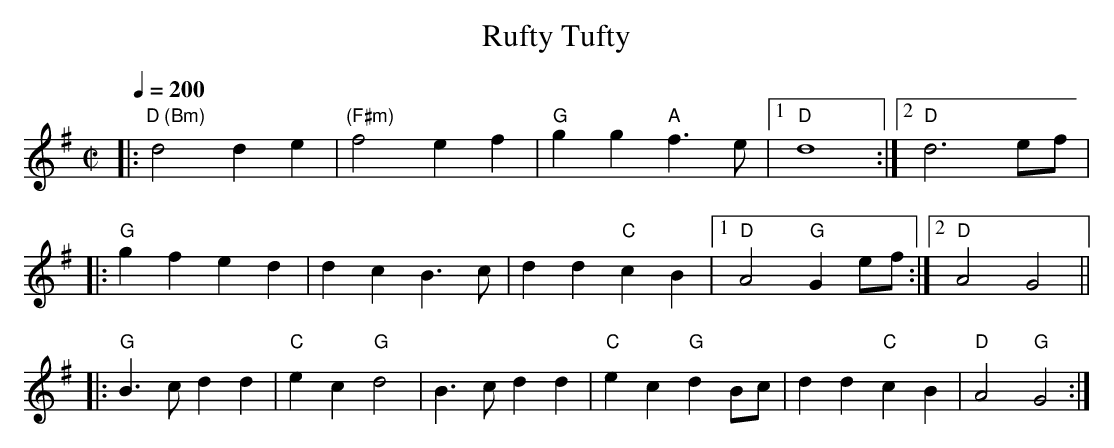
X:1
T:Rufty Tufty
M: C|
L: 1/4
Q:1/4=200
K: G
|: "D (Bm)"d2 de | "(F#m)"f2 ef | "G"gg "A"f> e |1 "D"d4 :|2 "D"d3 e/2f/2|
|: "G"gf ed |dc B>c | dd "C"cB |[1 "D"A2 "G"G e/f/ :|[2 "D"A2 G2||
|: "G"B>c dd | "C"ec "G"d2 | B>c dd | "C"ec "G"dB/2c/2 | dd "C"cB | "D"A2 "G"G2 :|
